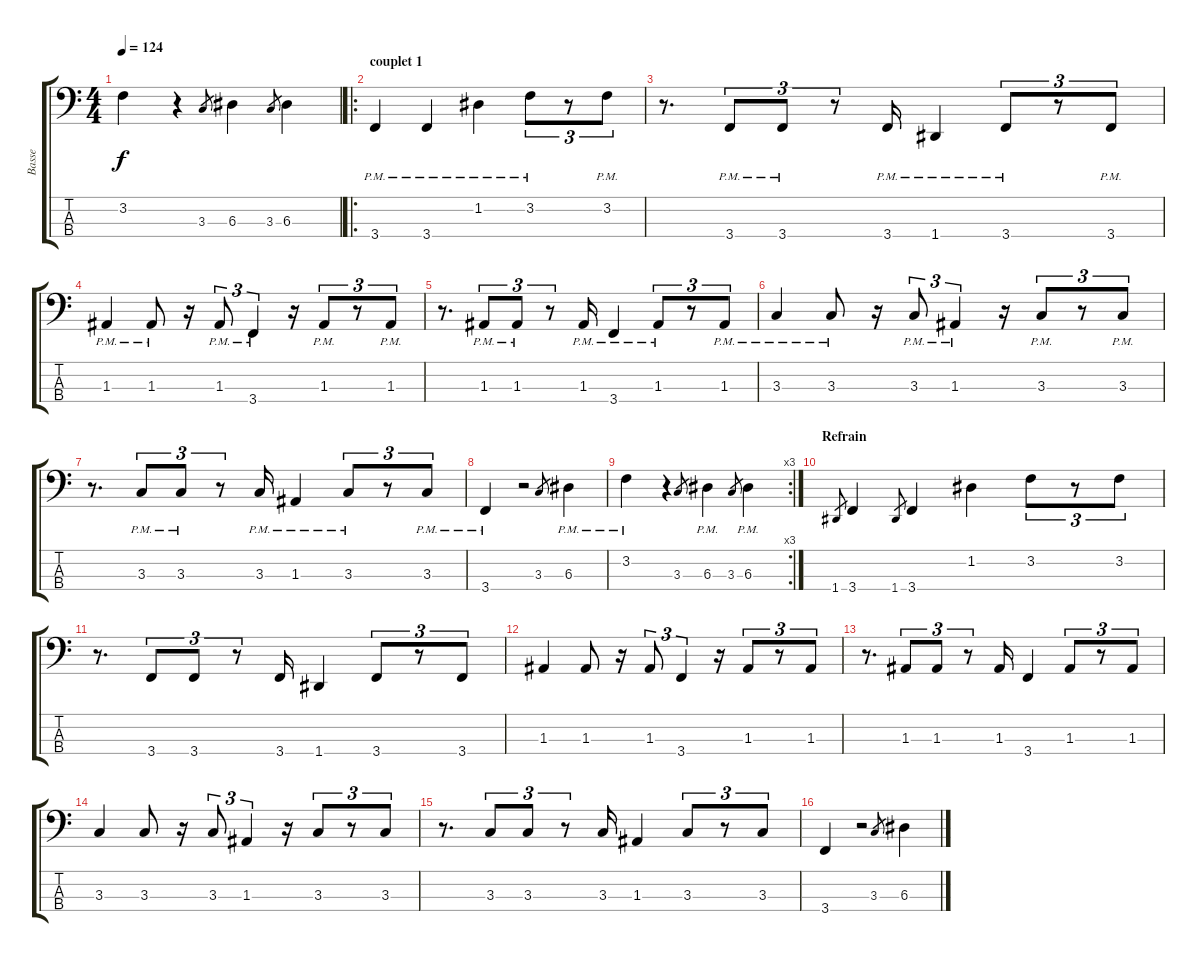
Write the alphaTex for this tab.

\track ("Basse" "Basse") {instrument electricbassfinger}
\staff {score tabs}
\tuning (G2 D2 A1 D1) {hide}
\ts (4 4)
\tempo 124
\clef f4
\ks c
3.2.4{dy f} r.4 3.3.8{gr} 6.3.4 3.3.8{gr} 6.3.4 |
\ro
\section ("" "couplet 1")
3.4{pm}.4 3.4{pm}.4 1.2{pm}.4 3.2{pm}.8{tu (3 2)} r.8{tu (3 2)} 3.2{pm}.8{tu (3 2)} |
r.8{d} 3.4{pm}.8{tu (3 2)} 3.4{pm}.8{tu (3 2)} r.8{tu (3 2)} 3.4{pm}.16 1.4{pm}.4 3.4{pm}.8{tu (3 2)} r.8{tu (3 2)} 3.4{pm}.8{tu (3 2)} |
1.3{pm}.4 1.3{pm}.8 r.16 1.3{pm}.8{tu (3 2)} 3.4{pm}.4{tu (3 2)} r.16 1.3{pm}.8{tu (3 2)} r.8{tu (3 2)} 1.3{pm}.8{tu (3 2)} |
r.8{d} 1.3{pm}.8{tu (3 2)} 1.3{pm}.8{tu (3 2)} r.8{tu (3 2)} 1.3{pm}.16 3.4{pm}.4 1.3{pm}.8{tu (3 2)} r.8{tu (3 2)} 1.3{pm}.8{tu (3 2)} |
3.3{pm}.4 3.3{pm}.8 r.16 3.3{pm}.8{tu (3 2)} 1.3{pm}.4{tu (3 2)} r.16 3.3{pm}.8{tu (3 2)} r.8{tu (3 2)} 3.3{pm}.8{tu (3 2)} |
r.8{d} 3.3{pm}.8{tu (3 2)} 3.3{pm}.8{tu (3 2)} r.8{tu (3 2)} 3.3{pm}.16 1.3{pm}.4 3.3{pm}.8{tu (3 2)} r.8{tu (3 2)} 3.3{pm}.8{tu (3 2)} |
3.4{pm}.4 r.2 3.3.8{gr} 6.3{pm}.4 |
\rc 3
3.2{pm}.4 r.4 3.3.8{gr} 6.3{pm}.4 3.3.8{gr} 6.3{pm}.4 |
\section ("" "Refrain")
1.4.8{gr} 3.4.4 1.4.8{gr} 3.4.4 1.2.4 3.2.8{tu (3 2)} r.8{tu (3 2)} 3.2.8{tu (3 2)} |
r.8{d} 3.4.8{tu (3 2)} 3.4.8{tu (3 2)} r.8{tu (3 2)} 3.4.16 1.4.4 3.4.8{tu (3 2)} r.8{tu (3 2)} 3.4.8{tu (3 2)} |
1.3.4 1.3.8 r.16 1.3.8{tu (3 2)} 3.4.4{tu (3 2)} r.16 1.3.8{tu (3 2)} r.8{tu (3 2)} 1.3.8{tu (3 2)} |
r.8{d} 1.3.8{tu (3 2)} 1.3.8{tu (3 2)} r.8{tu (3 2)} 1.3.16 3.4.4 1.3.8{tu (3 2)} r.8{tu (3 2)} 1.3.8{tu (3 2)} |
3.3.4 3.3.8 r.16 3.3.8{tu (3 2)} 1.3.4{tu (3 2)} r.16 3.3.8{tu (3 2)} r.8{tu (3 2)} 3.3.8{tu (3 2)} |
r.8{d} 3.3.8{tu (3 2)} 3.3.8{tu (3 2)} r.8{tu (3 2)} 3.3.16 1.3.4 3.3.8{tu (3 2)} r.8{tu (3 2)} 3.3.8{tu (3 2)} |
3.4.4 r.2 3.3.8{gr} 6.3.4
